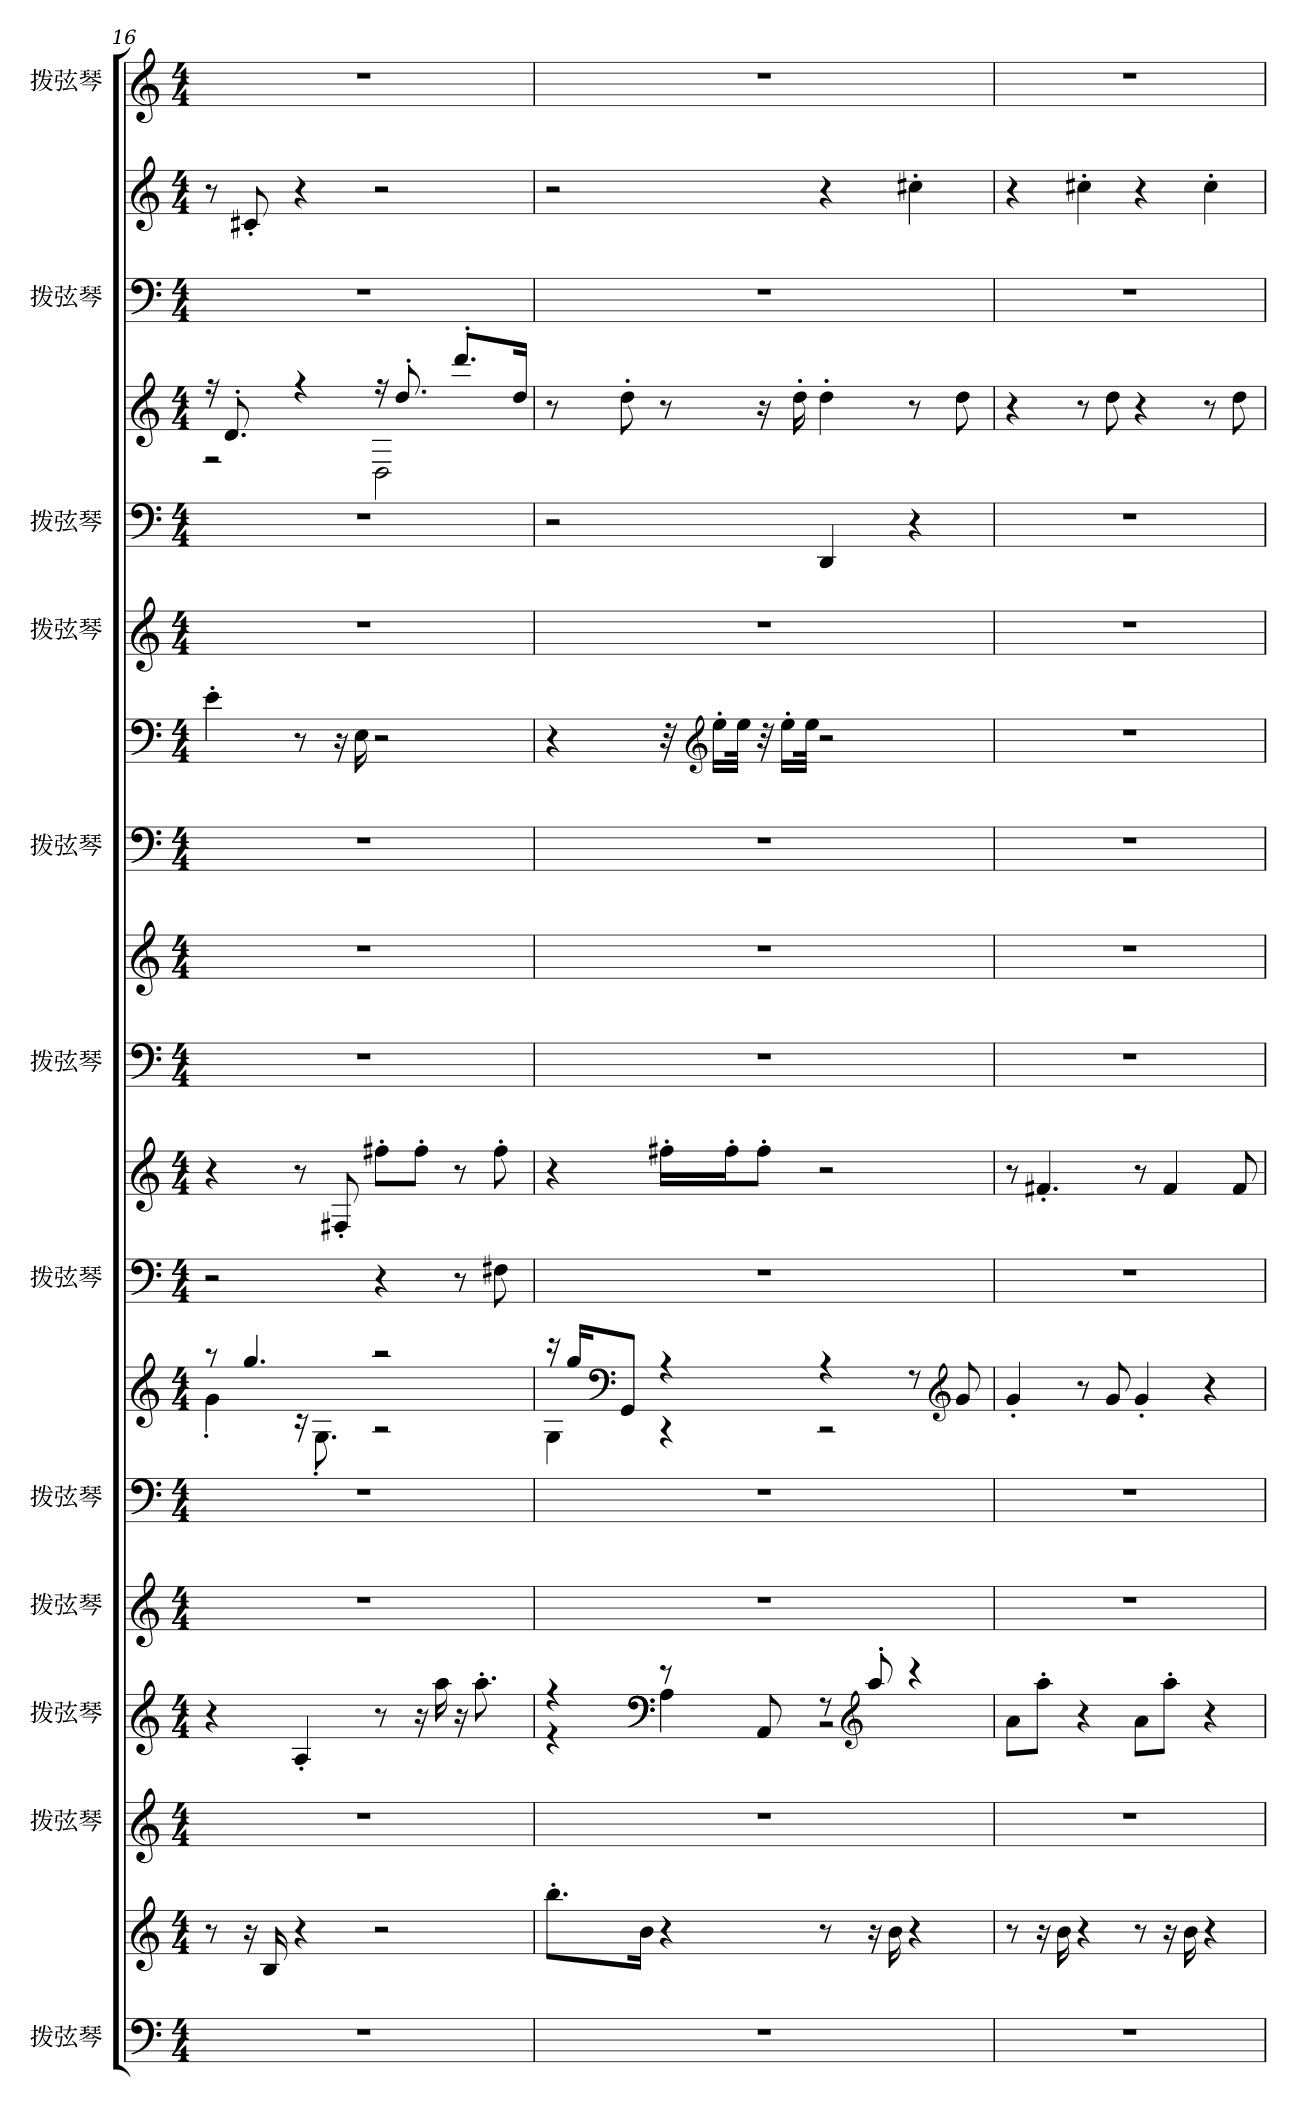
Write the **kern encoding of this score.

**kern	**kern	**kern	**kern	**kern	**kern	**kern	**kern	**kern	**kern	**kern	**kern	**kern	**kern	**kern	**kern	**kern	**kern	**kern
*part12	*part12	*part11	*part10	*part9	*part8	*part8	*part7	*part7	*part6	*part6	*part5	*part5	*part4	*part3	*part3	*part2	*part2	*part1
*staff19	*staff18	*staff17	*staff16	*staff15	*staff14	*staff13	*staff12	*staff11	*staff10	*staff9	*staff8	*staff7	*staff6	*staff5	*staff4	*staff3	*staff2	*staff1
*I"拨弦琴	*	*I"拨弦琴	*I"拨弦琴	*I"拨弦琴	*I"拨弦琴	*	*I"拨弦琴	*	*I"拨弦琴	*	*I"拨弦琴	*	*I"拨弦琴	*I"拨弦琴	*	*I"拨弦琴	*	*I"拨弦琴
*clefF4	*clefG2	*clefG2	*clefG2	*clefG2	*clefF4	*clefG2	*clefF4	*clefG2	*clefF4	*clefG2	*clefF4	*clefF4	*clefG2	*clefF4	*clefG2	*clefF4	*clefG2	*clefG2
*k[]	*k[]	*k[]	*k[]	*k[]	*k[]	*k[]	*k[]	*k[]	*k[]	*k[]	*k[]	*k[]	*k[]	*k[]	*k[]	*k[]	*k[]	*k[]
*M4/4	*M4/4	*M4/4	*M4/4	*M4/4	*M4/4	*M4/4	*M4/4	*M4/4	*M4/4	*M4/4	*M4/4	*M4/4	*M4/4	*M4/4	*M4/4	*M4/4	*M4/4	*M4/4
=16	=16	=16	=16	=16	=16	=16	=16	=16	=16	=16	=16	=16	=16	=16	=16	=16	=16	=16
*	*	*	*	*	*	*^	*	*	*	*	*	*	*	*	*^	*	*	*
1r	8r	1r	4r	1r	1r	8r	4g'\	2r	4r	1r	1r	1r	4e'\	1r	1r	16r	2r	1r	8r	1r
.	.	.	.	.	.	.	.	.	.	.	.	.	.	.	.	8.d'/	.	.	.	.
.	16r	.	.	.	.	4.gg/	.	.	.	.	.	.	.	.	.	.	.	.	8c#X'/	.
.	16B/	.	.	.	.	.	.	.	.	.	.	.	.	.	.	.	.	.	.	.
.	4r	.	4A'/	.	.	.	16r	.	8r	.	.	.	8r	.	.	4r	.	.	4r	.
.	.	.	.	.	.	.	8.G'\	.	.	.	.	.	.	.	.	.	.	.	.	.
.	.	.	.	.	.	.	.	.	8F#X'/	.	.	.	16r	.	.	.	.	.	.	.
.	.	.	.	.	.	.	.	.	.	.	.	.	16E\	.	.	.	.	.	.	.
.	2r	.	8r	.	.	2r	2r	4r	8ff#X'\L	.	.	.	2r	.	.	16r	2D\	.	2r	.
.	.	.	.	.	.	.	.	.	.	.	.	.	.	.	.	8.dd'/	.	.	.	.
.	.	.	16r	.	.	.	.	.	8ff#'\J	.	.	.	.	.	.	.	.	.	.	.
.	.	.	16aa\	.	.	.	.	.	.	.	.	.	.	.	.	.	.	.	.	.
.	.	.	16r	.	.	.	.	8r	8r	.	.	.	.	.	.	8.ddd'/L	.	.	.	.
.	.	.	8.aa'\	.	.	.	.	.	.	.	.	.	.	.	.	.	.	.	.	.
.	.	.	.	.	.	.	.	8F#X\	8ff#'\	.	.	.	.	.	.	.	.	.	.	.
.	.	.	.	.	.	.	.	.	.	.	.	.	.	.	.	16dd/Jk	.	.	.	.
*	*	*	*	*	*	*	*	*	*	*	*	*	*	*	*	*v	*v	*	*	*
!!LO:PB:g=z
=17	=17	=17	=17	=17	=17	=17	=17	=17	=17	=17	=17	=17	=17	=17	=17	=17	=17	=17	=17
*	*	*	*^	*	*	*	*	*	*	*	*	*	*	*	*	*	*	*	*
1r	8.bb'\L	1r	4r	4r	1r	1r	16r	4G\	1r	4r	1r	1r	1r	4r	1r	2r	8r	1r	2r	1r
.	.	.	.	.	.	.	16gg/KL	.	.	.	.	.	.	.	.	.	.	.	.	.
*	*	*	*	*	*	*	*clefF4	*	*	*	*	*	*	*	*	*	*	*	*	*
.	.	.	.	.	.	.	8GG/J	.	.	.	.	.	.	.	.	.	8dd'\	.	.	.
.	16b\Jk	.	.	.	.	.	.	.	.	.	.	.	.	.	.	.	.	.	.	.
*	*	*	*clefF4	*	*	*	*	*	*	*	*	*	*	*	*	*	*	*	*	*
.	4r	.	8r	4A\	.	.	4r	4r	.	16ff#X'\LL	.	.	.	32r	.	.	8r	.	.	.
*	*	*	*	*	*	*	*	*	*	*	*	*	*	*clefG2	*	*	*	*	*	*
.	.	.	.	.	.	.	.	.	.	.	.	.	.	16ee'\LL	.	.	.	.	.	.
.	.	.	.	.	.	.	.	.	.	16ff#'\J	.	.	.	.	.	.	.	.	.	.
.	.	.	.	.	.	.	.	.	.	.	.	.	.	32ee\JJk	.	.	.	.	.	.
.	.	.	8AA/	.	.	.	.	.	.	8ff#'\J	.	.	.	32r	.	.	16r	.	.	.
.	.	.	.	.	.	.	.	.	.	.	.	.	.	16ee'\LL	.	.	.	.	.	.
.	.	.	.	.	.	.	.	.	.	.	.	.	.	.	.	.	16dd'\	.	.	.
.	.	.	.	.	.	.	.	.	.	.	.	.	.	32ee\JJk	.	.	.	.	.	.
.	8r	.	8r	2r	.	.	4r	2r	.	2r	.	.	.	2r	.	4DD/	4dd'\	.	4r	.
*	*	*	*clefG2	*	*	*	*	*	*	*	*	*	*	*	*	*	*	*	*	*
.	16r	.	8aa'/	.	.	.	.	.	.	.	.	.	.	.	.	.	.	.	.	.
.	16b\	.	.	.	.	.	.	.	.	.	.	.	.	.	.	.	.	.	.	.
.	4r	.	4r	.	.	.	8r	.	.	.	.	.	.	.	.	4r	8r	.	4cc#X'\	.
*	*	*	*	*	*	*	*clefG2	*	*	*	*	*	*	*	*	*	*	*	*	*
.	.	.	.	.	.	.	8g/	.	.	.	.	.	.	.	.	.	8dd\	.	.	.
*	*	*	*v	*v	*	*	*v	*v	*	*	*	*	*	*	*	*	*	*	*	*
=18	=18	=18	=18	=18	=18	=18	=18	=18	=18	=18	=18	=18	=18	=18	=18	=18	=18	=18
1r	8r	1r	8a\L	1r	1r	4g'/	1r	8r	1r	1r	1r	1r	1r	1r	4r	1r	4r	1r
.	16r	.	8aa'\J	.	.	.	.	4.f#X'/	.	.	.	.	.	.	.	.	.	.
.	16b\	.	.	.	.	.	.	.	.	.	.	.	.	.	.	.	.	.
.	4r	.	4r	.	.	8r	.	.	.	.	.	.	.	.	8r	.	4cc#X'\	.
.	.	.	.	.	.	8g/	.	.	.	.	.	.	.	.	8dd\	.	.	.
.	8r	.	8a\L	.	.	4g'/	.	8r	.	.	.	.	.	.	4r	.	4r	.
.	16r	.	8aa'\J	.	.	.	.	4f#/	.	.	.	.	.	.	.	.	.	.
.	16b\	.	.	.	.	.	.	.	.	.	.	.	.	.	.	.	.	.
.	4r	.	4r	.	.	4r	.	.	.	.	.	.	.	.	8r	.	4cc#'\	.
.	.	.	.	.	.	.	.	8f#/	.	.	.	.	.	.	8dd\	.	.	.
=	=	=	=	=	=	=	=	=	=	=	=	=	=	=	=	=	=	=
*-	*-	*-	*-	*-	*-	*-	*-	*-	*-	*-	*-	*-	*-	*-	*-	*-	*-	*-
